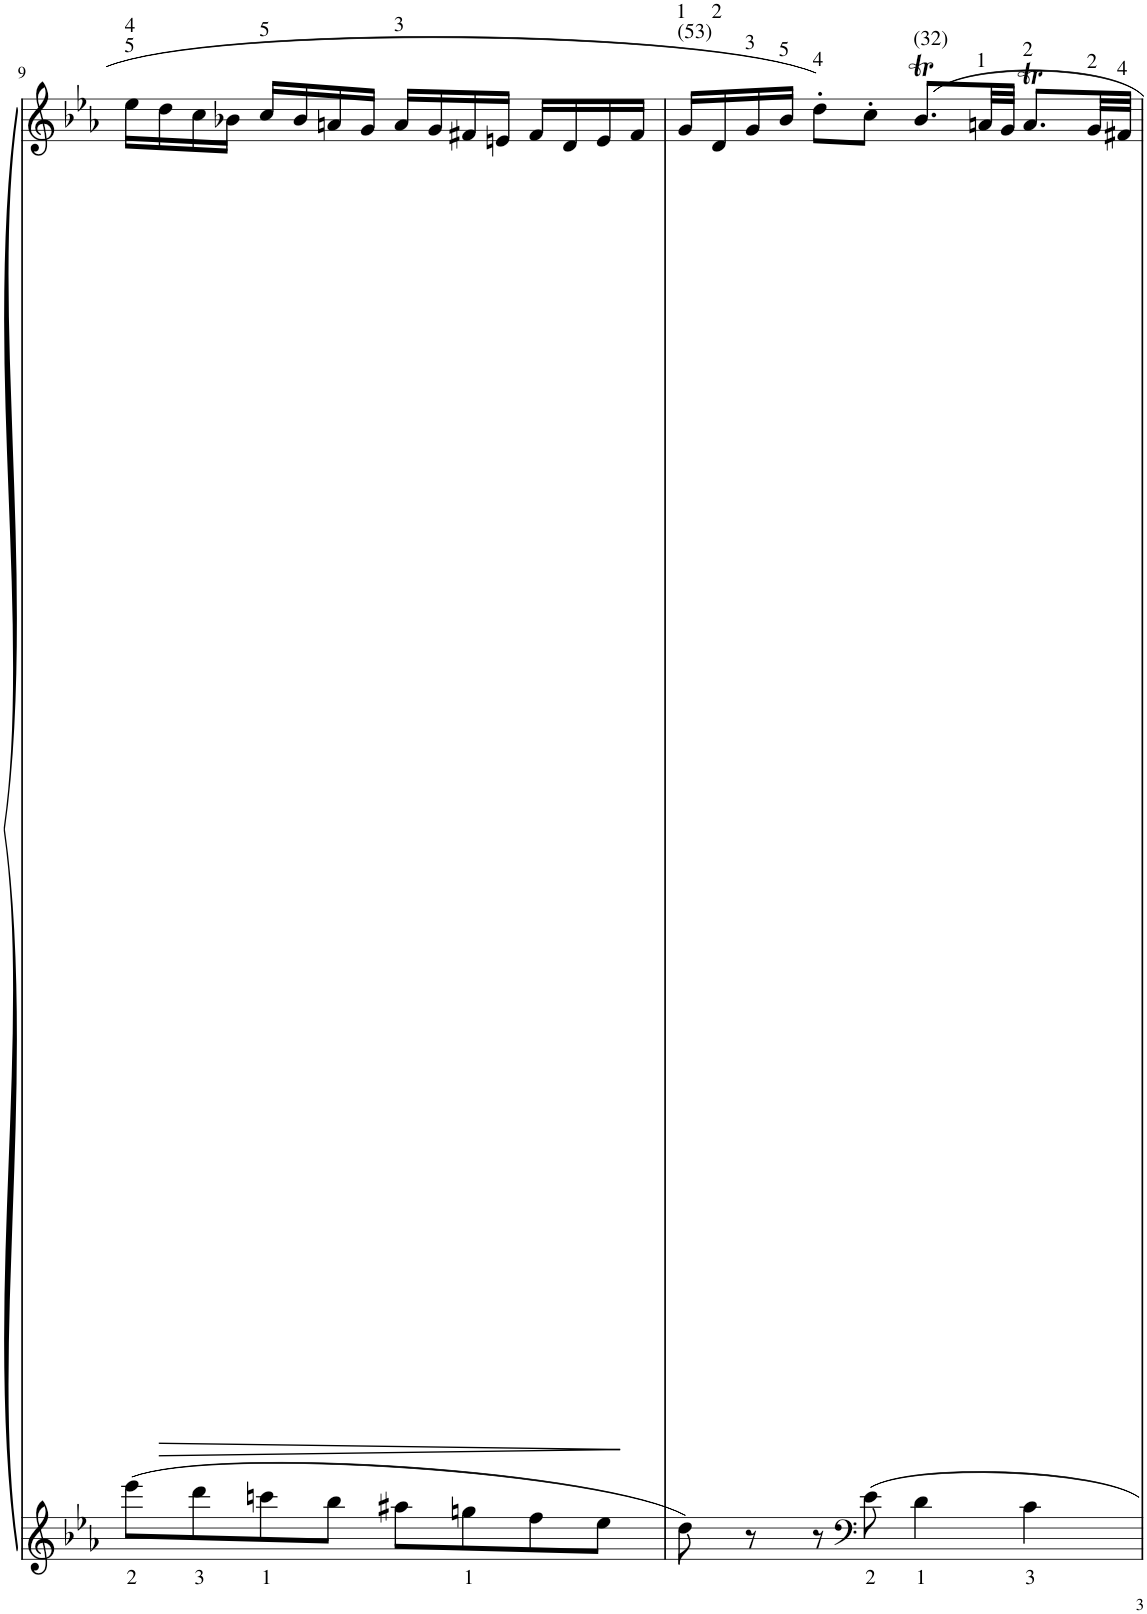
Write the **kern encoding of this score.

**kern	**text	**kern	**dynam
*part1	*part1	*part1	*part1
*staff2	*staff2	*staff1	*staff1/2
*I"Piano	*	*	*
*I'Pno	*	*	*
!!LO:PB:g=z
*clefG2	*	*clefG2	*
*k[b-e-a-]	*	*k[b-e-a-]	*
*M4/4	*	*M4/4	*
*met(c)	*	*met(c)	*
=9	=9	=9	=9
!	!	!LO:TX:a:t=5	!
!	!	!LO:TX:a:t=4	!
!	!LO:LY:b	!	!
8eee-\L	2	16ee-\LL	.
!	!	!	!LO:HP:b
.	.	16dd\	>
!	!LO:LY:b	!	!
8ddd\	3	16cc\	.
.	.	16b-X\JJ	.
!	!	!LO:TX:a:t=5	!
!	!LO:LY:b	!	!
8cccn\	1	16cc/LL	.
.	.	16b-/	.
8bb-\J	.	16an/	.
.	.	16g/JJ	.
!	!	!LO:TX:a:t=3	!
8aa#X\L	.	16a/LL	.
.	.	16g/	.
!	!LO:LY:b	!	!
8ggn\	1	16f#X/	.
.	.	16en/JJ	.
8ff\	.	16f#/LL	.
.	.	16d/	.
8ee-\J	.	16e/	.
.	.	16f#/JJ	]
=10	=10	=10	=10
!	!	!LO:TX:a:t=(53)	!
!	!	!LO:TX:a:t=1	!
8dd\	.	16g/LL	.
!	!	!LO:TX:a:t=2	!
.	.	16d/	.
!	!	!LO:TX:a:t=3	!
8r	.	16g/	.
!	!	!LO:TX:a:t=5	!
.	.	16b-/JJ	.
!	!	!LO:TX:a:t=4	!
8r	.	8dd'\L	.
*clefF4	*	*	*
!	!LO:LY:b	!	!
8e-\	2	8cc'\J	.
!	!	!LO:TX:a:t=(32)	!
!	!LO:LY:b	!	!
4d\	1	8.b-T/L	.
!	!	!LO:TX:a:t=1	!
.	.	32an/LL	.
.	.	32g/JJJ	.
!	!	!LO:TX:a:t=2	!
!	!LO:LY:b	!	!
4c\	3	8.at/L	.
!	!	!LO:TX:a:t=2	!
.	.	32g/LL	.
!	!	!LO:TX:a:t=4	!
.	.	32f#X/JJJ	.
=	=	=	=
*-	*-	*-	*-
